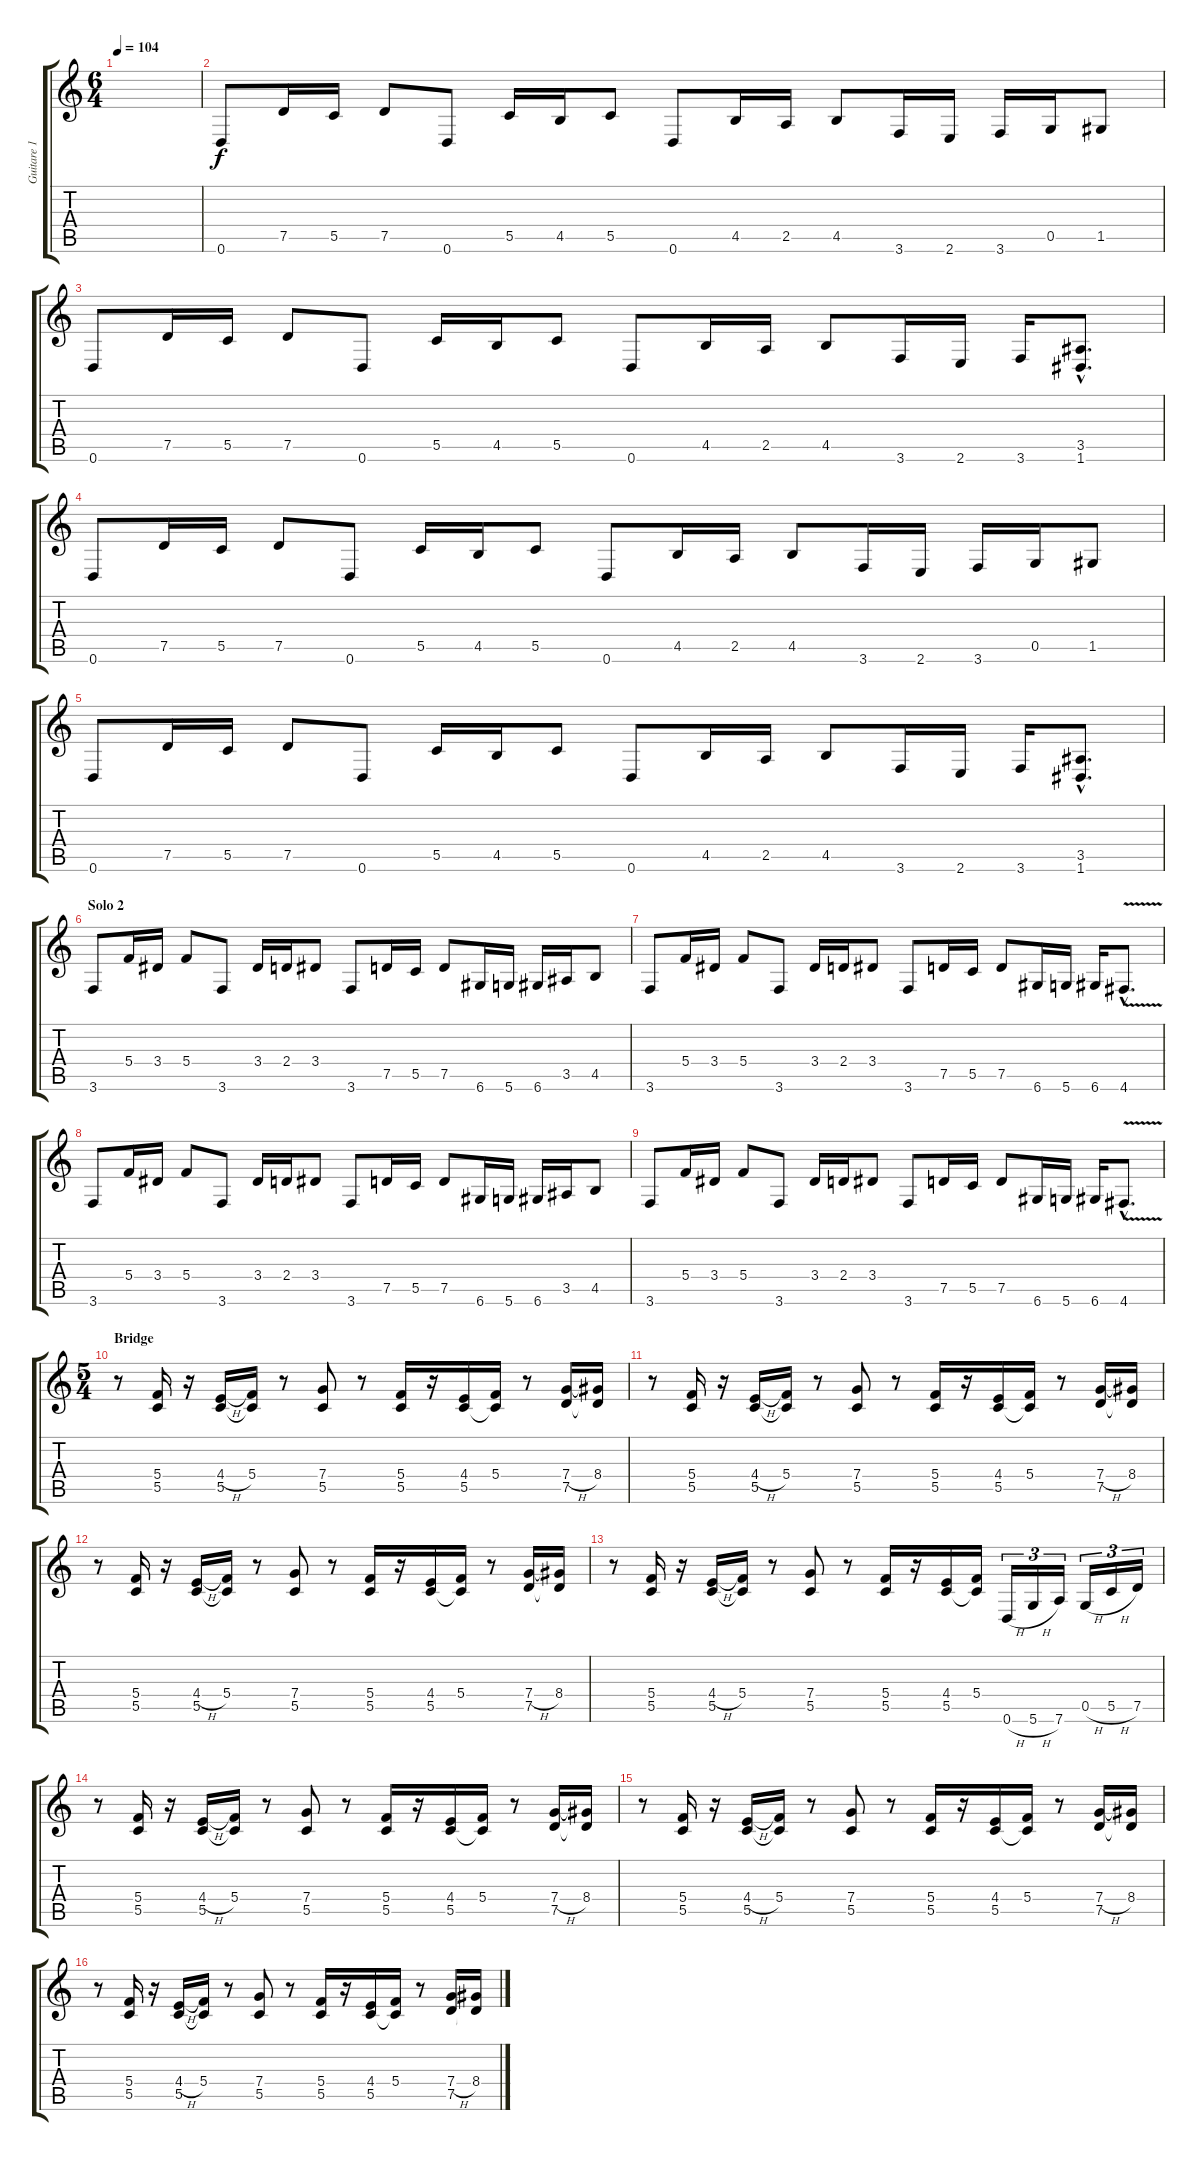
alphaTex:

\track ("Guitare 1" "Guitare 1") {instrument distortionguitar}
\staff {score tabs}
\tuning (D4 A3 F3 C3 G2 D2) {hide}
\ts (6 4)
\tempo 104
\clef g2
\ks c
|
0.6.8 7.5.16 5.5.16 7.5.8 0.6.8 5.5.16 4.5.16 5.5.8 0.6.8 4.5.16 2.5.16 4.5.8 3.6.16 2.6.16 3.6.16 0.5.16 1.5.8 |
0.6.8 7.5.16 5.5.16 7.5.8 0.6.8 5.5.16 4.5.16 5.5.8 0.6.8 4.5.16 2.5.16 4.5.8 3.6.16 2.6.16 3.6.16 (3.5{hac} 1.6{hac}).8{d} |
0.6.8 7.5.16 5.5.16 7.5.8 0.6.8 5.5.16 4.5.16 5.5.8 0.6.8 4.5.16 2.5.16 4.5.8 3.6.16 2.6.16 3.6.16 0.5.16 1.5.8 |
0.6.8 7.5.16 5.5.16 7.5.8 0.6.8 5.5.16 4.5.16 5.5.8 0.6.8 4.5.16 2.5.16 4.5.8 3.6.16 2.6.16 3.6.16 (3.5{hac} 1.6{hac}).8{d} |
\section ("" "Solo 2")
3.6.8 5.4.16 3.4.16 5.4.8 3.6.8 3.4.16 2.4.16 3.4.8 3.6.8 7.5.16 5.5.16 7.5.8 6.6.16 5.6.16 6.6.16 3.5.16 4.5.8 |
3.6.8 5.4.16 3.4.16 5.4.8 3.6.8 3.4.16 2.4.16 3.4.8 3.6.8 7.5.16 5.5.16 7.5.8 6.6.16 5.6.16 6.6.16 4.6{v hac}.8{d} |
3.6.8 5.4.16 3.4.16 5.4.8 3.6.8 3.4.16 2.4.16 3.4.8 3.6.8 7.5.16 5.5.16 7.5.8 6.6.16 5.6.16 6.6.16 3.5.16 4.5.8 |
3.6.8 5.4.16 3.4.16 5.4.8 3.6.8 3.4.16 2.4.16 3.4.8 3.6.8 7.5.16 5.5.16 7.5.8 6.6.16 5.6.16 6.6.16 4.6{v hac}.8{d} |
\ts (5 4)
\section ("" "Bridge")
r.8 (5.4 5.5).16 r.16 (4.4{h} 5.5).16 (5.4 5.5{t}).16 r.8 (7.4 5.5).8 r.8 (5.4 5.5).16 r.16 (4.4 5.5).16 (5.4 5.5{t}).16 r.8 (7.4{h} 7.5).16 (8.4 7.5{t}).16 |
r.8 (5.4 5.5).16 r.16 (4.4{h} 5.5).16 (5.4 5.5{t}).16 r.8 (7.4 5.5).8 r.8 (5.4 5.5).16 r.16 (4.4 5.5).16 (5.4 5.5{t}).16 r.8 (7.4{h} 7.5).16 (8.4 7.5{t}).16 |
r.8 (5.4 5.5).16 r.16 (4.4{h} 5.5).16 (5.4 5.5{t}).16 r.8 (7.4 5.5).8 r.8 (5.4 5.5).16 r.16 (4.4 5.5).16 (5.4 5.5{t}).16 r.8 (7.4{h} 7.5).16 (8.4 7.5{t}).16 |
r.8 (5.4 5.5).16 r.16 (4.4{h} 5.5).16 (5.4 5.5{t}).16 r.8 (7.4 5.5).8 r.8 (5.4 5.5).16 r.16 (4.4 5.5).16 (5.4 5.5{t}).16 0.6{h}.16{tu (3 2)} 5.6{h}.16{tu (3 2)} 7.6.16{tu (3 2)} 0.5{h}.16{tu (3 2)} 5.5{h}.16{tu (3 2)} 7.5.16{tu (3 2)} |
r.8 (5.4 5.5).16 r.16 (4.4{h} 5.5).16 (5.4 5.5{t}).16 r.8 (7.4 5.5).8 r.8 (5.4 5.5).16 r.16 (4.4 5.5).16 (5.4 5.5{t}).16 r.8 (7.4{h} 7.5).16 (8.4 7.5{t}).16 |
r.8 (5.4 5.5).16 r.16 (4.4{h} 5.5).16 (5.4 5.5{t}).16 r.8 (7.4 5.5).8 r.8 (5.4 5.5).16 r.16 (4.4 5.5).16 (5.4 5.5{t}).16 r.8 (7.4{h} 7.5).16 (8.4 7.5{t}).16 |
r.8 (5.4 5.5).16 r.16 (4.4{h} 5.5).16 (5.4 5.5{t}).16 r.8 (7.4 5.5).8 r.8 (5.4 5.5).16 r.16 (4.4 5.5).16 (5.4 5.5{t}).16 r.8 (7.4{h} 7.5).16 (8.4 7.5{t}).16
